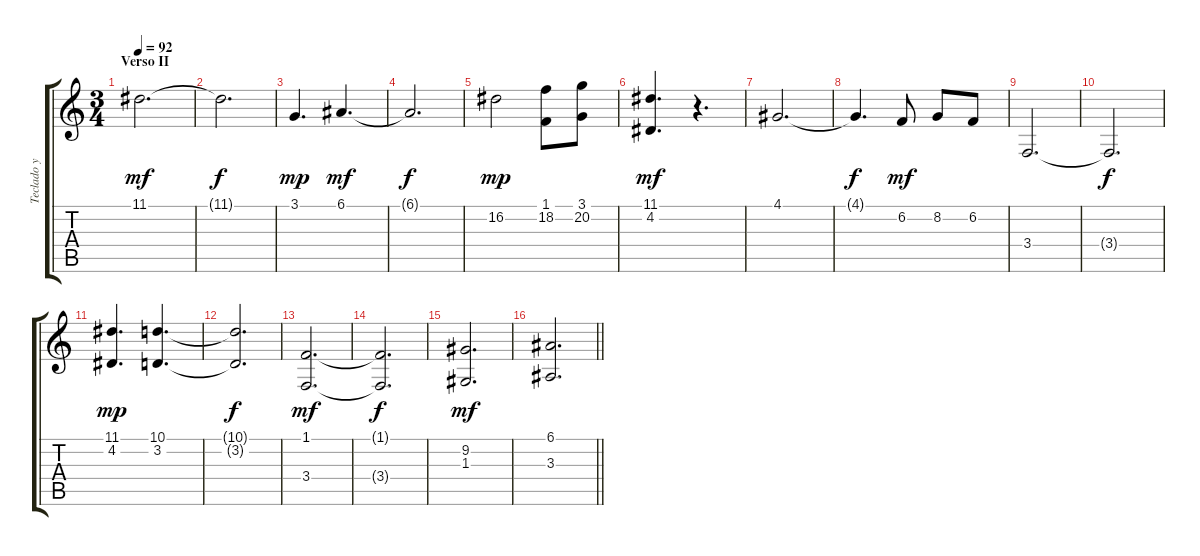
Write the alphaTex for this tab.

\track ("Teclado y Strings" "Teclado y ") {instrument pad4choir}
\staff {score tabs}
\tuning (E4 B3 G3 D3 A2 E2) {hide}
\ts (3 4)
\section ("" "Verso II")
\tempo 92
\clef g2
\ks c
11.1.2{d dy mf} |
11.1{t}.2{d dy f} |
3.1.4{d dy mp} 6.1.4{d dy mf} |
6.1{t}.2{d dy f} |
16.2.2{dy mp} (1.1 18.2).8 (3.1 20.2).8 |
(11.1 4.2).4{d dy mf} r.4{d} |
4.1.2{d} |
4.1{t}.4{d dy f} 6.2.8{dy mf} 8.2.8 6.2.8 |
3.4.2{d} |
3.4{t}.2{d dy f} |
(11.1 4.2).4{d dy mp} (10.1 3.2).4{d} |
(10.1{t} 3.2{t}).2{d dy f} |
(1.1 3.4).2{d dy mf} |
(1.1{t} 3.4{t}).2{d dy f} |
(9.2 1.3).2{d dy mf} |
\barLineRight lightlight
(6.1 3.3).2{d}
